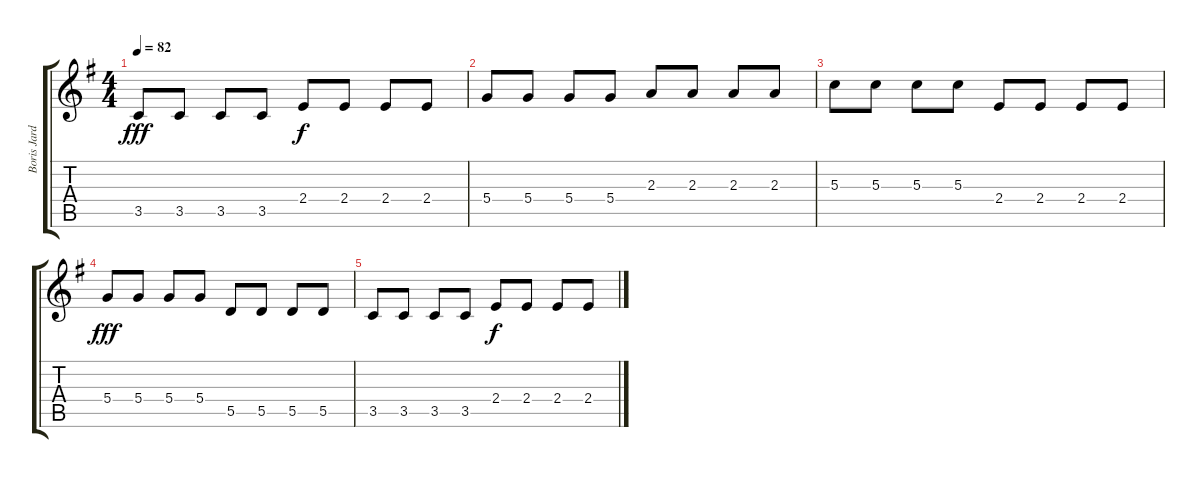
\track ("Boris Jardel (guitare)" "Boris Jard") {instrument overdrivenguitar}
\staff {score tabs}
\tuning (E4 B3 G3 D3 A2 E2) {hide}
\ts (4 4)
\tempo 82
\clef g2
\ks g
3.5.8{dy fff} 3.5.8 3.5.8 3.5.8 2.4.8{dy f} 2.4.8 2.4.8 2.4.8 |
5.4.8 5.4.8 5.4.8 5.4.8 2.3.8 2.3.8 2.3.8 2.3.8 |
5.3.8 5.3.8 5.3.8 5.3.8 2.4.8 2.4.8 2.4.8 2.4.8 |
5.4.8{dy fff} 5.4.8 5.4.8 5.4.8 5.5.8 5.5.8 5.5.8 5.5.8 |
3.5.8 3.5.8 3.5.8 3.5.8 2.4.8{dy f} 2.4.8 2.4.8 2.4.8
